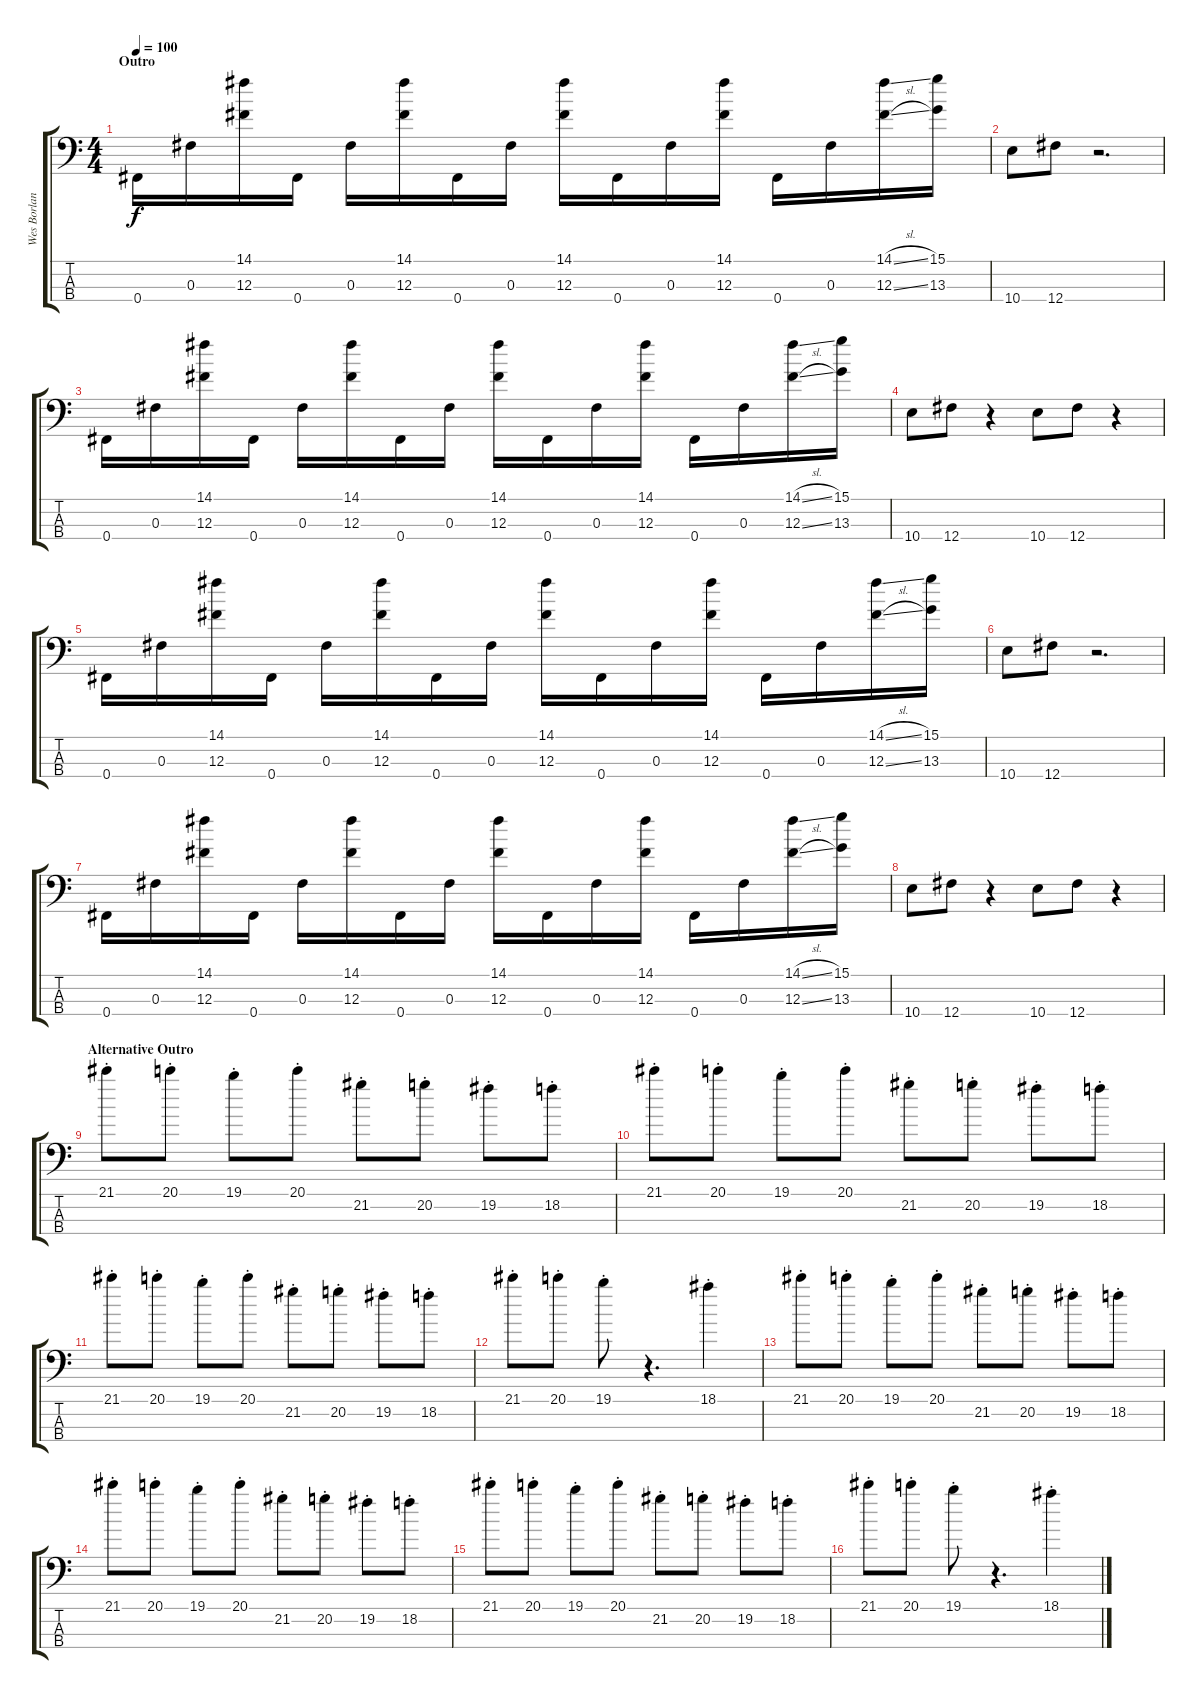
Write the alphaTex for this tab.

\track ("Wes Borland - Guitar" "Wes Borlan") {instrument electricguitarclean}
\staff {score tabs}
\tuning (E3 B2 Gb2 Gb1) {hide}
\ts (4 4)
\section ("" "Outro")
\tempo 100
\clef f4
\ks c
0.4.16{dy f balance 0 instrument electricguitarclean} 0.3.16 (14.1 12.3).16 0.4.16 0.3.16 (14.1 12.3).16 0.4.16 0.3.16 (14.1 12.3).16 0.4.16 0.3.16 (14.1 12.3).16 0.4.16 0.3.16 (14.1{sl} 12.3{sl}).16 (15.1 13.3).16 |
10.4.8 12.4.8 r.2{d} |
0.4.16 0.3.16 (14.1 12.3).16 0.4.16 0.3.16 (14.1 12.3).16 0.4.16 0.3.16 (14.1 12.3).16 0.4.16 0.3.16 (14.1 12.3).16 0.4.16 0.3.16 (14.1{sl} 12.3{sl}).16 (15.1 13.3).16 |
10.4.8 12.4.8 r.4 10.4.8 12.4.8 r.4 |
0.4.16{volume 0} 0.3.16 (14.1 12.3).16 0.4.16 0.3.16 (14.1 12.3).16 0.4.16 0.3.16 (14.1 12.3).16 0.4.16 0.3.16 (14.1 12.3).16 0.4.16 0.3.16 (14.1{sl} 12.3{sl}).16 (15.1 13.3).16 |
10.4.8 12.4.8 r.2{d} |
0.4.16 0.3.16 (14.1 12.3).16 0.4.16 0.3.16 (14.1 12.3).16 0.4.16 0.3.16 (14.1 12.3).16 0.4.16 0.3.16 (14.1 12.3).16 0.4.16 0.3.16 (14.1{sl} 12.3{sl}).16 (15.1 13.3).16 |
10.4.8 12.4.8 r.4 10.4.8 12.4.8 r.4 |
\section ("" "Alternative Outro")
21.1{st}.8{volume 13} 20.1{st}.8 19.1{st}.8 20.1{st}.8 21.2{st}.8 20.2{st}.8 19.2{st}.8 18.2{st}.8 |
21.1{st}.8 20.1{st}.8 19.1{st}.8 20.1{st}.8 21.2{st}.8 20.2{st}.8 19.2{st}.8 18.2{st}.8 |
21.1{st}.8 20.1{st}.8 19.1{st}.8 20.1{st}.8 21.2{st}.8 20.2{st}.8 19.2{st}.8 18.2{st}.8 |
21.1{st}.8 20.1{st}.8 19.1{st}.8 r.4{d} 18.1{st}.4 |
21.1{st}.8 20.1{st}.8 19.1{st}.8 20.1{st}.8 21.2{st}.8 20.2{st}.8 19.2{st}.8 18.2{st}.8 |
21.1{st}.8 20.1{st}.8 19.1{st}.8 20.1{st}.8 21.2{st}.8 20.2{st}.8 19.2{st}.8 18.2{st}.8 |
21.1{st}.8 20.1{st}.8 19.1{st}.8 20.1{st}.8 21.2{st}.8 20.2{st}.8 19.2{st}.8 18.2{st}.8 |
21.1{st}.8 20.1{st}.8 19.1{st}.8 r.4{d} 18.1{st}.4
